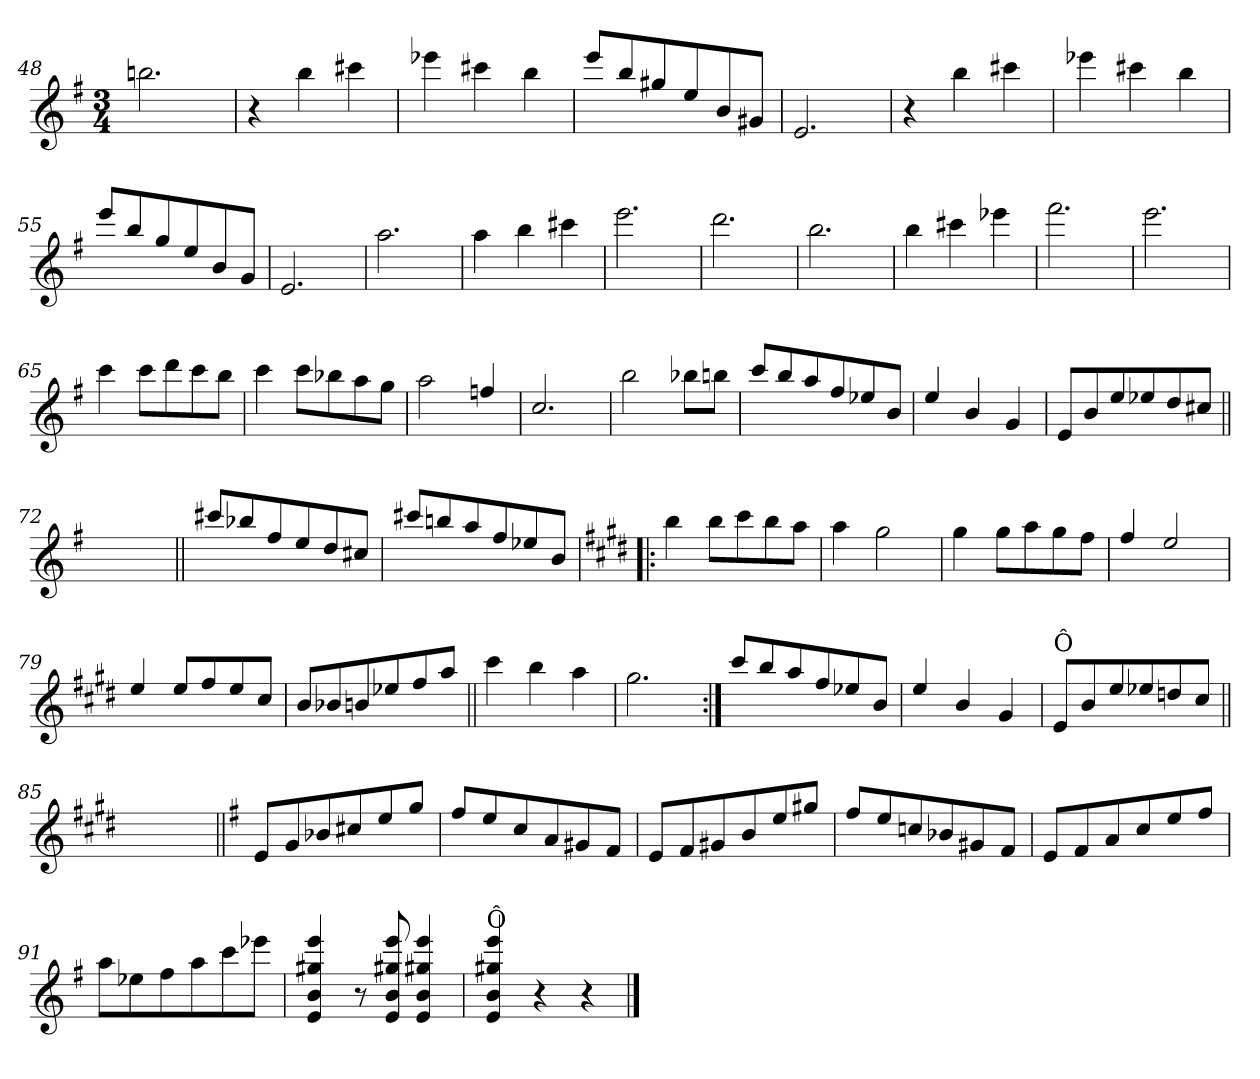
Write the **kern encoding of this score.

**kern
*part1
*staff1
*clefG2
*k[f#]
*G:
*M3/4
=48
2.bbn\
=49
4r
4bb\
4ccc#X\
=50
4eee-X\
4ccc#X\
4bb\
=51
8eee/L
8bb/
8gg#X/
8ee/
8b/
8g#X/J
=52
2.e/
!!LO:LB:g=z
=53
4r
4bb\
4ccc#X\
=54
4eee-X\
4ccc#X\
4bb\
=55
8eee/L
8bb/
8gg/
8ee/
8b/
8g/J
=56
2.e/
=57
2.aa\
=58
4aa\
4bb\
4ccc#X\
!!LO:LB:g=z
=59
2.eee\
=60
2.ddd\
=61
2.bb\
=62
4bb\
4ccc#X\
4eee-X\
=63
2.fff#\
=64
2.eee\
!!LO:LB:g=z
=65
4ccc\
8ccc\L
8ddd\
8ccc\
8bb\J
=66
4ccc\
8ccc\L
8bb-X\
8aa\
8gg\J
=67
2aa\
4ffn/
=68
2.cc/
=69
2bb\
8bb-X\L
8bbn\J
=70
8ccc/L
8bb/
8aa/
8ff#/
8ee-X/
8b/J
!!LO:LB:g=z
=71
4ee/
4b/
4g/
=72
8e/L
8b/
8ee/
8ee-X/
8dd/
8cc#X/J
=72X721||
2.ryy
=73||
8ccc#X/L
8bb-X/
8ff#/
8ee/
8dd/
8cc#X/J
=74
8ccc#X/L
8bbn/
8aa/
8ff#/
8ee-X/
8b/J
!!LO:LB:g=z
=75!|:
*k[f#c#g#d#]
*E:
4bb\
8bb\L
8ccc#\
8bb\
8aa\J
=76
4aa\
2gg#\
=77
4gg#\
8gg#\L
8aa\
8gg#\
8ff#\J
=78
4ff#/
2ee/
=79
4ee/
8ee/L
8ff#/
8ee/
8cc#/J
!!LO:LB:g=z
=80
8b/L
8b-X/
8bn/
8ee-X/
8ff#/
8aa/J
=81||
4ccc#\
4bb\
4aa\
=82
2.gg#\
=83:|!
8ccc#/L
8bb/
8aa/
8ff#/
8ee-X/
8b/J
=84
4ee/
4b/
4g#/
!!LO:LB:g=z
=85
!LO:TX:a:t=Ô
8e/L
8b/
8ee/
8ee-X/
8ddn/
8cc#/J
=85X852||
2.ryy
=86||
*k[f#]
*G:
8e/L
8g/
8b-X/
8cc#X/
8ee/
8gg/J
=87
8ff#/L
8ee/
8cc/
8a/
8g#X/
8f#/J
=88
8e/L
8f#/
8g#X/
8b/
8ee/
8gg#X/J
!!LO:LB:g=z
=89
8ff#/L
8ee/
8ccn/
8b-X/
8g#X/
8f#/J
=90
8e/L
8f#/
8a/
8cc/
8ee/
8ff#/J
=91
8aa\L
8ee-X\
8ff#\
8aa\
8ccc\
8eee-X\J
=92
4e/ 4b/ 4gg#X/ 4eee/
8r
8e/ 8b/ 8gg#X/ 8eee/
4e/ 4b/ 4gg#X/ 4eee/
=93
!LO:TX:a:t=Ô
4e/ 4b/ 4gg#X/ 4eee/
4r
4r
==
*-
